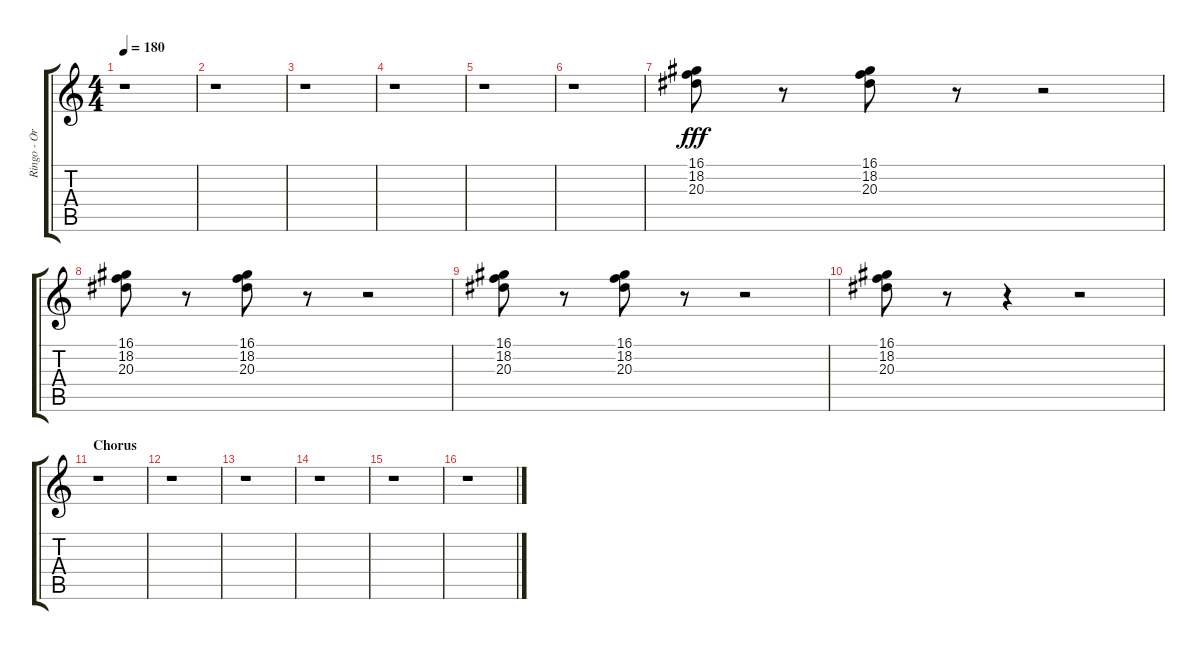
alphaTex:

\track ("Ringo - Organ" "Ringo - Or") {instrument drawbarorgan}
\staff {score tabs}
\tuning (E4 B3 G3 D3 A2 E2) {hide}
\ts (4 4)
\tempo 180
\clef g2
\ks c
r.1{dy fff} |
r.1 |
r.1 |
r.1 |
r.1 |
r.1 |
(16.1 18.2 20.3).8 r.8 (16.1 18.2 20.3).8 r.8 r.2 |
(16.1 18.2 20.3).8 r.8 (16.1 18.2 20.3).8 r.8 r.2 |
(16.1 18.2 20.3).8 r.8 (16.1 18.2 20.3).8 r.8 r.2 |
(16.1 18.2 20.3).8 r.8 r.4 r.2 |
\section ("" "Chorus")
r.1 |
r.1 |
r.1 |
r.1 |
r.1 |
r.1
